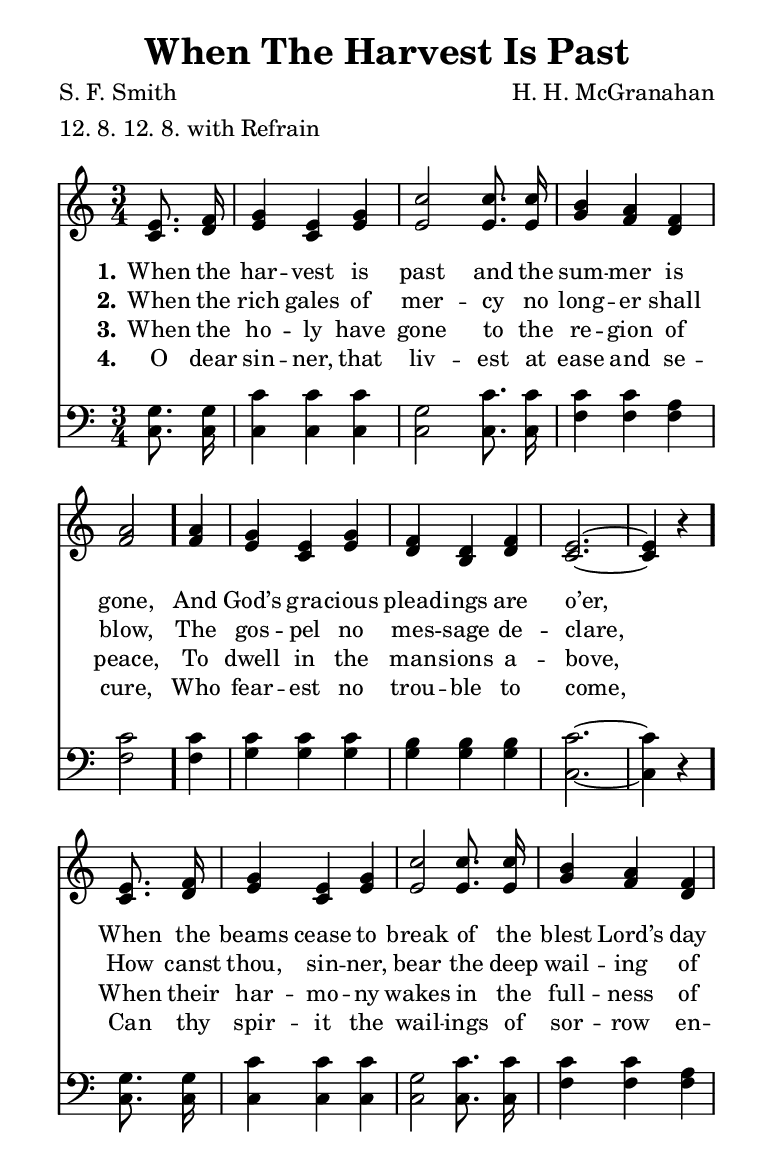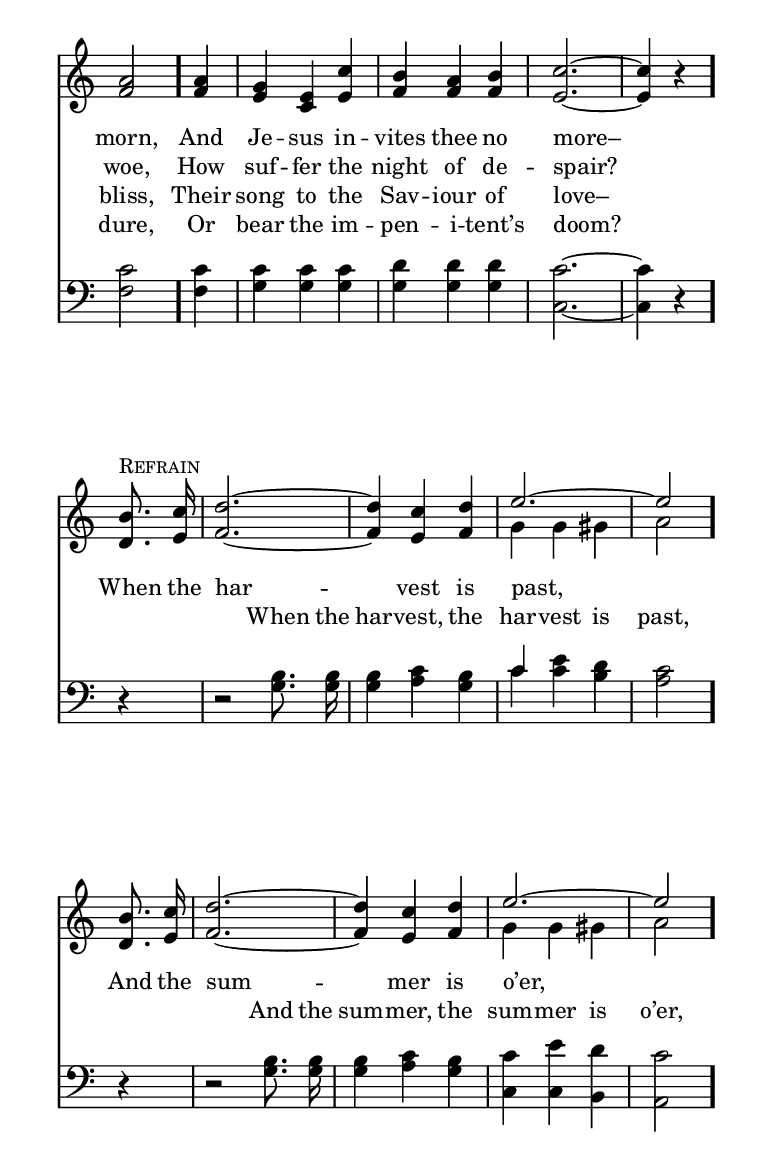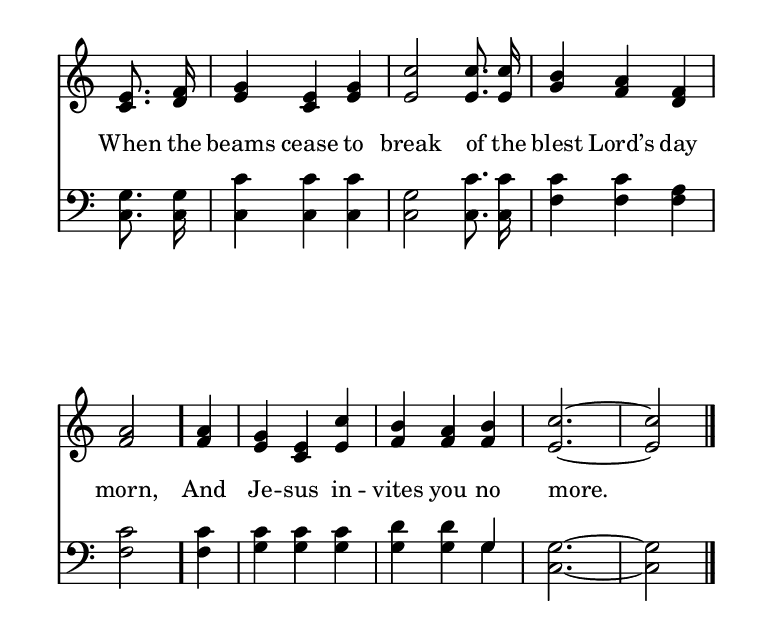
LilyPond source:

\include "common/global.ily"
\paper {
  \include "common/paper.ily"
  ragged-last-bottom = ##t
  page-count = #(cond (is-eogsized 2) (#t #f))
  system-count = #(cond (is-eogsized 7) (#t #f))
}

\header{
  %gospel
  hymnnumber = "136"
  title = "When The Harvest Is Past"
  tunename = ""
  meter = "12. 8. 12. 8. with Refrain"
  poet = "S. F. Smith"
  composer = "H. H. McGranahan"
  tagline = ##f
}

patternA = { e8. f16 | g4 e g | c2 c8. c16 | b4 a f | a2 }
patternB = { a4 | g e g | f d f | e2. ~ | e4 c }

global = {
  \include "common/overrides.ily"
  \override Staff.TimeSignature.style = #'numbered
  \time 3/4
  \override Score.MetronomeMark.transparent = ##t % hide all fermata changes too
  \tempo 4=110
  \key c \major
  \partial 4
  \autoBeamOff
}

notesSoprano = {
\global
\relative c' {

  e8. f16 | g4 e g | c2 c8. c16 | b4 a f | a2 \eogbreak
  a4 | g e g | f d f | e2. ~ | e4 r \eogbreak
  e8. f16 | g4 e g | c2 c8. c16 | b4 a f | a2 \eogbreak
  a4 | g e c' | b a b | c2. ~ | c4 r \eogbreak

  << s^\markup { \small \caps "Refrain" }
  { b8. c16 | d2. ~ | d4 c d | e2. ~ | e2 } >>
  b8. c16 | d2. ~ | d4 c d | e2. ~ | e2
  e,8. f16 | g4 e g | c2 c8. c16 | b4 a f | a2
  a4 | g e c' | b a b | c2. ~ | c2

  \bar "|."

}
}

notesAlto = {
\global
\relative e' {

  \changePitch \patternA { c d | e c e | e e e | g f d | f }
  \changePitch \patternB { f | e c e | d b d | c | c r }
  \changePitch \patternA { c d | e c e | e e e | g f d | f }
  \changePitch \patternB { f | e c e | f f f | e | e r }

  d8.  e16 | f2. ~ | f4 e f | g g gis | a2
  d,8. e16 | f2. ~ | f4 e f | g g gis | a2
  \changePitch \patternA { c, d | e c e | e e e | g f d | f }
  f4 | e c e | f f f | e2. ~ | e2

}
}

notesTenor = {
\global
\relative a {

  \changePitch \patternA { g g | c c c | g c c | c c a | c }
  \changePitch \patternB { c | c c c | b b b | c | c r }
  \changePitch \patternA { g g | c c c | g c c | c c a | c }
  \changePitch \patternB { c | c c c | d d d | c | c r }

  r4 | r2 b8. b16 | b4 c b | c e d | c2
  r4 | r2 b8. b16 | b4 c b | c e d | c2
  \changePitch \patternA { g g | c c c | g c c | c c a | c }
  c4 | c c c | d d g, | g2. ~ | g2

}
}

notesBass = {
\global
\relative f {

  \changePitch \patternA { c c | c c c | c c c | f f f | f }
  \changePitch \patternB { f | g g g | g g g | c, | c r }
  \changePitch \patternA { c c | c c c | c c c | f f f | f }
  \changePitch \patternB { f | g g g | g g g | c, | c r }

  r4 | r2 g'8. g16 | g4 a g | c c b | a2
  r4 | r2 g8. g16 | g4 a g | c, c b | a2
  \changePitch \patternA { c c | c c c | c c c | f f f | f }
  f4 | g g g | g g g | c,2. ~ | c2

}
}

Refrain = \lyricmode {

When the har -- vest is past, \bar "."
And the sum -- mer is o’er, \bar "."
When the beams cease to break of the blest Lord’s day morn, \bar "."
And Je -- sus in -- vites you no more. \bar "." % "you" in refrain vs. "thee" in verses

}

wordsA = \lyricmode {
\set stanza = "1."

When the har -- vest is past and the sum -- mer is gone, \bar "."
And God’s gra -- cious plead -- ings are o’er, \bar "."
When the beams cease to break of the blest Lord’s day morn, \bar "."
And Je -- sus in -- vites thee no more– \bar "."

}

wordsB = \lyricmode {
\set stanza = "2."

When the rich gales of mer -- cy no long -- er shall blow,
The gos -- pel no mes -- sage de -- clare,
How canst thou, sin -- ner, bear the deep wail -- ing of woe,
How suf -- fer the night of de -- spair?

\Refrain

}

wordsC = \lyricmode {
\set stanza = "3."

When the ho -- ly have gone to the re -- gion of peace,
To dwell in the man -- sions a -- bove,
When their har -- mo -- ny wakes in the full -- ness of bliss,
Their song to the Sav -- iour of love–

}

wordsD = \lyricmode {
\set stanza = "4."

O dear sin -- ner, that liv -- est at ease and se -- cure,
Who fear -- est no trou -- ble to come,
Can thy spir -- it the wail -- ings of sor -- row en -- dure,
Or bear the im -- pen -- i -- tent’s doom?

}

underWords = \lyricmode {

{ \repeat unfold 40 { \skip 4 } }
When the har -- vest, the har -- vest is past,
And the sum -- mer, the sum -- mer is o’er,

}

\score {
  \context ChoirStaff <<
    \context Staff = upper <<
      \set Staff.autoBeaming = ##f
      \set ChoirStaff.systemStartDelimiter = #'SystemStartBar
      \set ChoirStaff.printPartCombineTexts = ##f
      \partcombine #'(2 . 9) \notesSoprano \notesAlto
      \context NullVoice = sopranos { \voiceOne << \notesSoprano >> }
      \context NullVoice = altos { \voiceTwo << \notesAlto >> }
      \context Lyrics = one   \lyricsto sopranos \wordsA
      \context Lyrics = two   \lyricsto sopranos \wordsB
      \context Lyrics = three \lyricsto sopranos \wordsC
      \context Lyrics = four  \lyricsto sopranos \wordsD
    >>
    \context Staff = men <<
      \set Staff.autoBeaming = ##f
      \clef bass
      \set ChoirStaff.printPartCombineTexts = ##f
      \partcombine #'(2 . 9) \notesTenor \notesBass
      \context NullVoice = tenors { \voiceOne << \notesTenor >> }
      \context NullVoice = basses { \voiceTwo << \notesBass >> }
    >>
    \context Lyrics = three \lyricsto tenors \underWords
  >>
  \layout {
    \include "common/layout.ily"
  }
  \midi{
    \include "common/midi.ily"
  }
}

\version "2.19.49"  % necessary for upgrading to future LilyPond versions.

% vi:set et ts=2 sw=2 ai nocindent syntax=lilypond:
